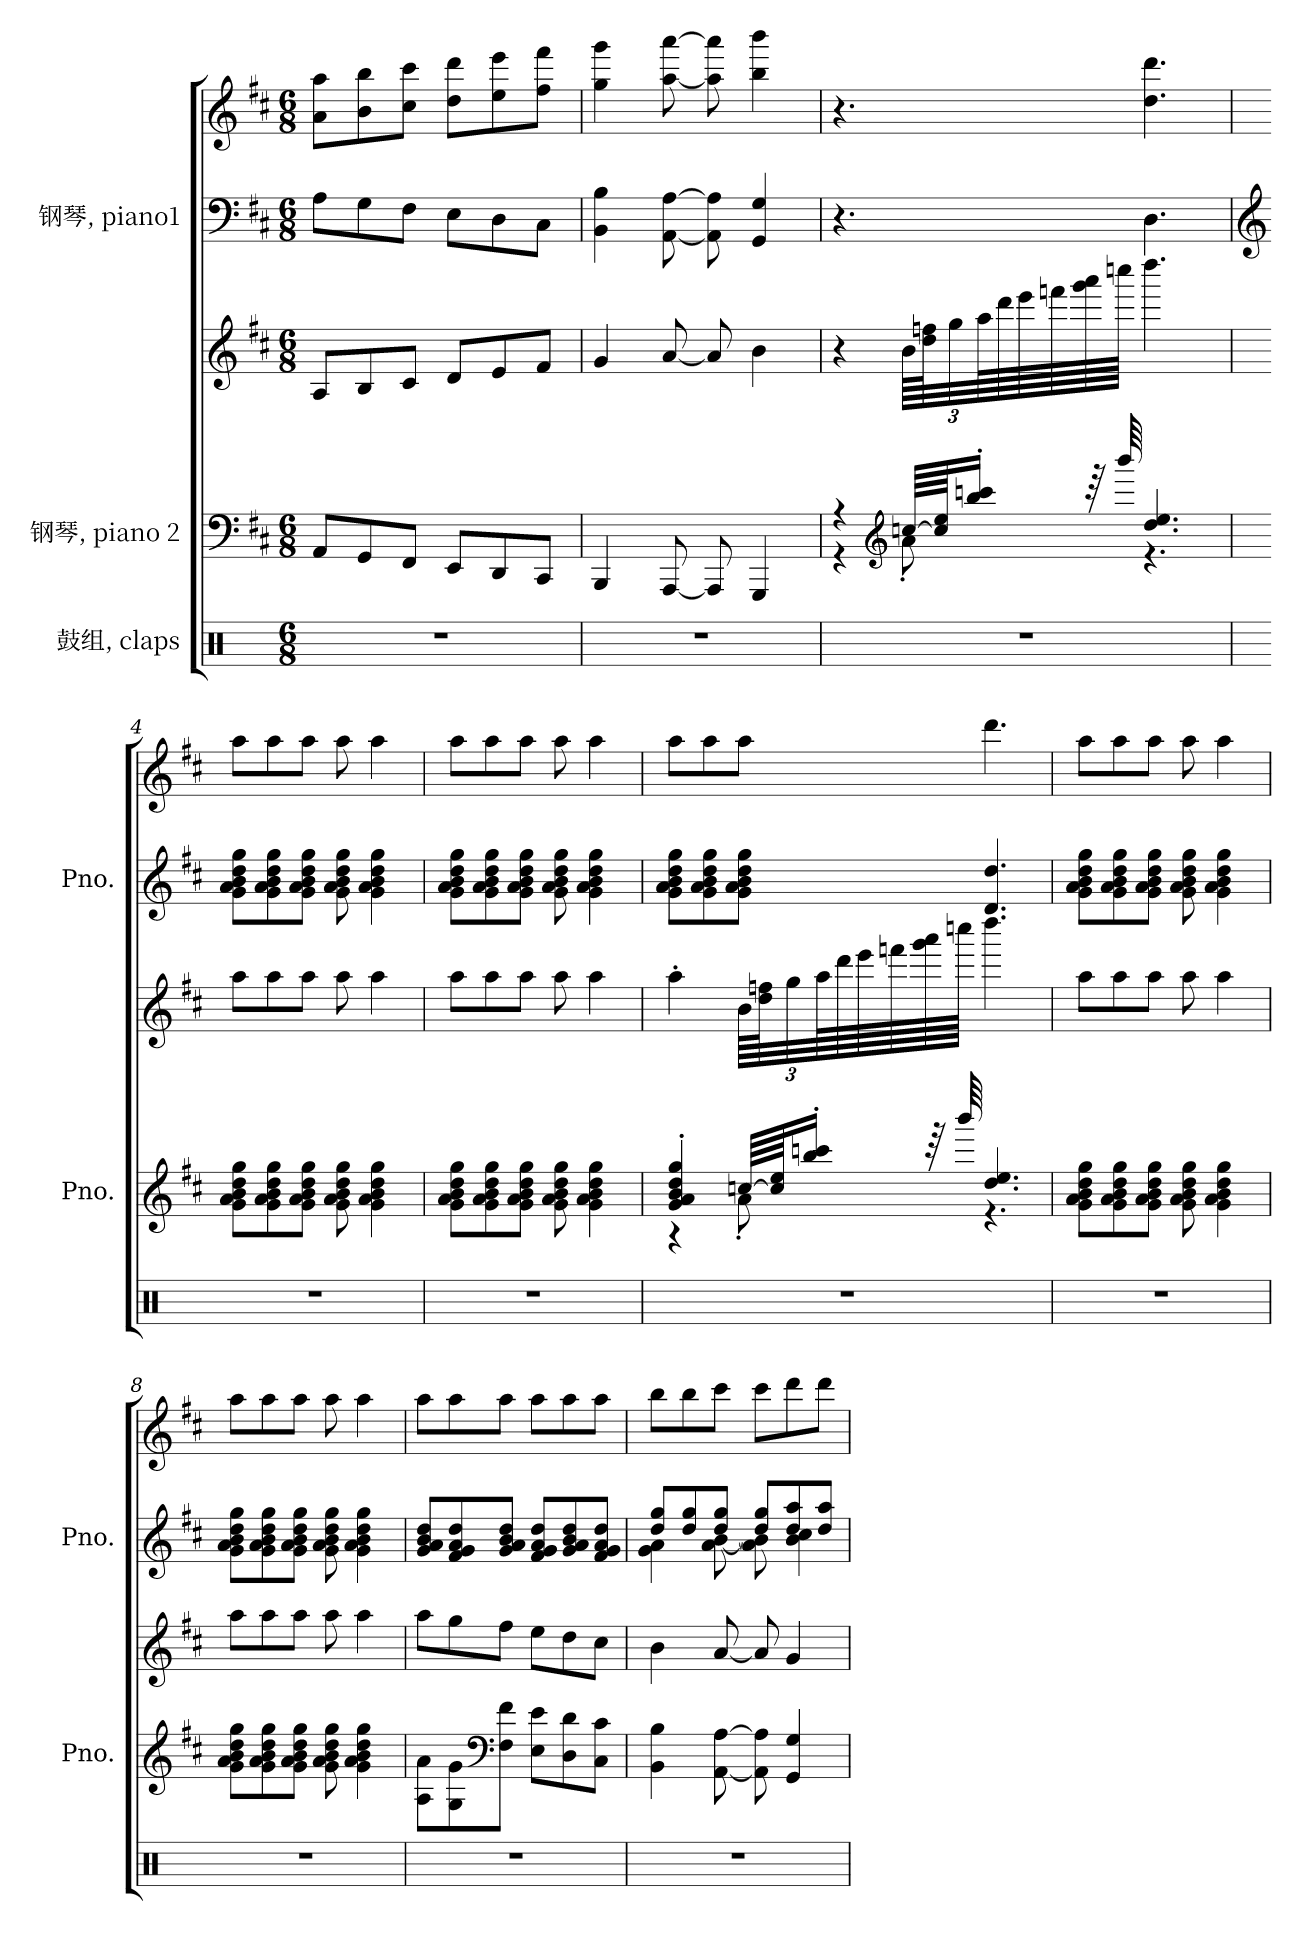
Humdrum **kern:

**kern	**kern	**kern	**kern	**kern
*part3	*part2	*part2	*part1	*part1
*staff5	*staff4	*staff3	*staff2	*staff1
*I"鼓组, claps	*I"钢琴, piano 2	*	*I"钢琴, piano1	*
*	*I'Pno.	*	*I'Pno.	*
*clefX	*clefF4	*clefG2	*clefF4	*clefG2
*k[]	*k[f#c#]	*k[f#c#]	*k[f#c#]	*k[f#c#]
*M6/8	*M6/8	*M6/8	*M6/8	*M6/8
*MM166	*MM166	*MM166	*MM166	*MM166
=1	=1	=1	=1	=1
2.r	8AA/L	8A/L	8A\L	8a\ 8aa\L
.	8GG/	8B/	8G\	8b\ 8bb\
.	8FF#/J	8c#/J	8F#\J	8cc#\ 8ccc#\J
.	8EE/L	8d/L	8E\L	8dd\ 8ddd\L
.	8DD/	8e/	8D\	8ee\ 8eee\
.	8CC#/J	8f#/J	8C#\J	8ff#\ 8fff#\J
=2	=2	=2	=2	=2
2.r	4BBB/	4g/	4BB\ 4B\	4gg\ 4ggg\
.	[8AAA/	[8a/	[8AA\ [8A\	[8aa\ [8aaa\
.	8AAA/]	8a/]	8AA\] 8A\]	8aa\] 8aaa\]
.	4GGG/	4b\	4GG/ 4G/	4bb\ 4bbb\
=3	=3	=3	=3	=3
*	*^	*	*	*
2.r	4r	4r	4r	4.r	4.r
*	*clefG2	*	*	*	*
*	*	*	*Xbrackettup	*	*
.	[64ccn/LLLL	8a'\	96b\LLLL	.	.
.	.	.	96dd\ 96ffn\J	.	.
.	64cc/] 64ee/JJ	.	.	.	.
.	.	.	48gg\	.	.
.	16bb/' 16cccn/'JJ	.	.	.	.
.	.	.	96aa\L	.	.
.	.	.	96ddd\	.	.
.	.	.	64eee\	.	.
.	.	.	64fffn\	.	.
.	64r	.	64ggg\ 64aaa\	.	.
.	64bbb/	.	64ccccn\JJJJ	.	.
.	4.dd/ 4.ee/	4.r	4.dddd\	4.D\	4.dd\ 4.ddd\
*	*v	*v	*	*	*
!!LO:LB:g=z
=4	=4	=4	=4	=4
*	*	*	*clefG2	*
2.r	8g\ 8a\ 8b\ 8dd\ 8gg\L	8aa\L	8g\ 8a\ 8b\ 8dd\ 8gg\L	8aa\L
.	8g\ 8a\ 8b\ 8dd\ 8gg\	8aa\	8g\ 8a\ 8b\ 8dd\ 8gg\	8aa\
.	8g\ 8a\ 8b\ 8dd\ 8gg\J	8aa\J	8g\ 8a\ 8b\ 8dd\ 8gg\J	8aa\J
.	8g\ 8a\ 8b\ 8dd\ 8gg\	8aa\	8g\ 8a\ 8b\ 8dd\ 8gg\	8aa\
.	4g\ 4a\ 4b\ 4dd\ 4gg\	4aa\	4g\ 4a\ 4b\ 4dd\ 4gg\	4aa\
=5	=5	=5	=5	=5
2.r	8g\ 8a\ 8b\ 8dd\ 8gg\L	8aa\L	8g\ 8a\ 8b\ 8dd\ 8gg\L	8aa\L
.	8g\ 8a\ 8b\ 8dd\ 8gg\	8aa\	8g\ 8a\ 8b\ 8dd\ 8gg\	8aa\
.	8g\ 8a\ 8b\ 8dd\ 8gg\J	8aa\J	8g\ 8a\ 8b\ 8dd\ 8gg\J	8aa\J
.	8g\ 8a\ 8b\ 8dd\ 8gg\	8aa\	8g\ 8a\ 8b\ 8dd\ 8gg\	8aa\
.	4g\ 4a\ 4b\ 4dd\ 4gg\	4aa\	4g\ 4a\ 4b\ 4dd\ 4gg\	4aa\
=6	=6	=6	=6	=6
*	*^	*	*	*
2.r	4g/' 4a/' 4b/' 4dd/' 4gg/'	4r	4aa'\	8g\ 8a\ 8b\ 8dd\ 8gg\L	8aa\L
.	.	.	.	8g\ 8a\ 8b\ 8dd\ 8gg\	8aa\
.	[64ccn/LLLL	8a'\	96b\LLLL	8g\ 8a\ 8b\ 8dd\ 8gg\J	8aa\J
.	.	.	96dd\ 96ffn\J	.	.
.	64cc/] 64ee/JJ	.	.	.	.
.	.	.	48gg\	.	.
.	16bb/' 16cccn/'JJ	.	.	.	.
.	.	.	96aa\L	.	.
.	.	.	96ddd\	.	.
.	.	.	64eee\	.	.
.	.	.	64fffn\	.	.
.	64r	.	64ggg\ 64aaa\	.	.
.	64bbb/	.	64ccccn\JJJJ	.	.
.	4.dd/ 4.ee/	4.r	4.dddd\	4.d/ 4.dd/	4.ddd\
*	*v	*v	*	*	*
!!LO:PB:g=z
=7	=7	=7	=7	=7
2.r	8g\ 8a\ 8b\ 8dd\ 8gg\L	8aa\L	8g\ 8a\ 8b\ 8dd\ 8gg\L	8aa\L
.	8g\ 8a\ 8b\ 8dd\ 8gg\	8aa\	8g\ 8a\ 8b\ 8dd\ 8gg\	8aa\
.	8g\ 8a\ 8b\ 8dd\ 8gg\J	8aa\J	8g\ 8a\ 8b\ 8dd\ 8gg\J	8aa\J
.	8g\ 8a\ 8b\ 8dd\ 8gg\	8aa\	8g\ 8a\ 8b\ 8dd\ 8gg\	8aa\
.	4g\ 4a\ 4b\ 4dd\ 4gg\	4aa\	4g\ 4a\ 4b\ 4dd\ 4gg\	4aa\
=8	=8	=8	=8	=8
2.r	8g\ 8a\ 8b\ 8dd\ 8gg\L	8aa\L	8g\ 8a\ 8b\ 8dd\ 8gg\L	8aa\L
.	8g\ 8a\ 8b\ 8dd\ 8gg\	8aa\	8g\ 8a\ 8b\ 8dd\ 8gg\	8aa\
.	8g\ 8a\ 8b\ 8dd\ 8gg\J	8aa\J	8g\ 8a\ 8b\ 8dd\ 8gg\J	8aa\J
.	8g\ 8a\ 8b\ 8dd\ 8gg\	8aa\	8g\ 8a\ 8b\ 8dd\ 8gg\	8aa\
.	4g\ 4a\ 4b\ 4dd\ 4gg\	4aa\	4g\ 4a\ 4b\ 4dd\ 4gg\	4aa\
=9	=9	=9	=9	=9
2.r	8A\ 8a\L	8aa\L	8g/ 8a/ 8b/ 8dd/L	8aa\L
.	8G\ 8g\	8gg\	8f#/ 8g/ 8a/ 8dd/	8aa\
*	*clefF4	*	*	*
.	8F#\ 8f#\J	8ff#\J	8g/ 8a/ 8b/ 8dd/J	8aa\J
.	8E\ 8e\L	8ee\L	8f#/ 8g/ 8a/ 8dd/L	8aa\L
.	8D\ 8d\	8dd\	8g/ 8a/ 8b/ 8dd/	8aa\
.	8C#\ 8c#\J	8cc#\J	8f#/ 8g/ 8a/ 8dd/J	8aa\J
=10	=10	=10	=10	=10
*	*	*	*^	*
2.r	4BB\ 4B\	4b\	8dd/ 8gg/L	4g\ 4a\	8bb\L
.	.	.	8dd/ 8gg/	.	8bb\
.	[8AA\ [8A\	[8a/	8dd/ 8gg/J	[8a\ [8b\	8ccc#\J
.	8AA\] 8A\]	8a/]	8dd/ 8gg/L	8a\] 8b\]	8ccc#\L
.	4GG/ 4G/	4g/	8dd/ 8aa/	4b\ 4cc#\	8ddd\
.	.	.	8dd/ 8aa/J	.	8ddd\J
*	*	*	*v	*v	*
=	=	=	=	=
*-	*-	*-	*-	*-
